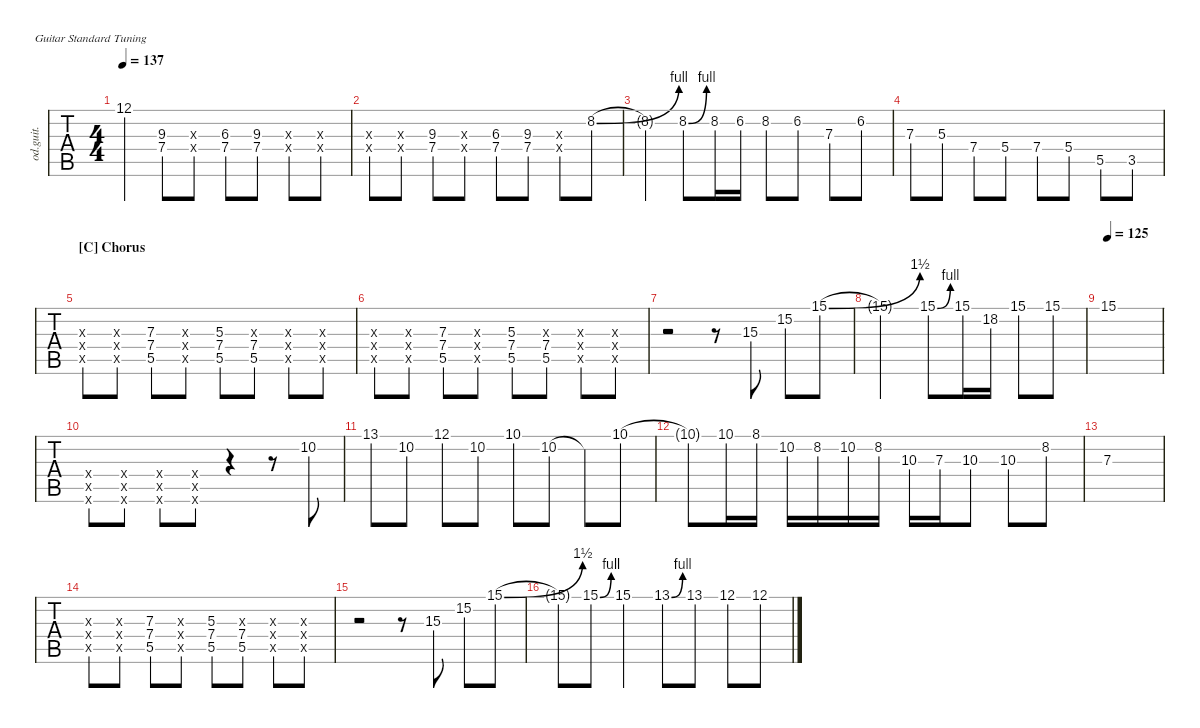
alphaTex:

\defaultSystemsLayout 4
\hideDynamics
\bracketExtendMode nobrackets
\track ("Guitar3" "od.guit.") {instrument overdrivenguitar}
\staff {tabs}
\tuning (E4 B3 G3 D3 A2 E2)
\ts (4 4)
\tempo 137
\clef g2
\ks f
12.1{acc forcenatural}.4{dy mf} (9.3{acc forcenatural} 7.4{acc forcenatural}).8 (9.3{x acc forcenatural} 7.4{x acc forcenatural}).8 (6.3{acc b} 7.4{acc forcenatural}).8 (9.3{acc forcenatural} 7.4{acc forcenatural}).8 (9.3{x acc forcenatural} 7.4{x acc forcenatural}).8 (9.3{x acc forcenatural} 7.4{x acc forcenatural}).8 |
(9.3{x acc forcenatural} 7.4{x acc forcenatural}).8 (9.3{x acc forcenatural} 7.4{x acc forcenatural}).8 (9.3{acc forcenatural} 7.4{acc forcenatural}).8 (9.3{x acc forcenatural} 7.4{x acc forcenatural}).8 (6.3{acc b} 7.4{acc forcenatural}).8 (9.3{acc forcenatural} 7.4{acc forcenatural}).8 (9.3{x acc forcenatural} 7.4{x acc forcenatural}).8 8.2{be (bend 0 0 15 4) acc forcenatural}.8 |
8.2{t}.4 8.2{be (bend 0 0 15 4) acc forcenatural}.8 8.2{acc forcenatural}.16 6.2{acc forcenatural}.16 8.2{acc forcenatural}.8 6.2{acc forcenatural}.8 7.3{acc forcenatural}.8 6.2{acc forcenatural}.8 |
7.3{acc forcenatural}.8 5.3{acc forcenatural}.8 7.4{acc forcenatural}.8 5.4{acc forcenatural}.8 7.4{acc forcenatural}.8 5.4{acc forcenatural}.8 5.5{acc forcenatural}.8 3.5{acc forcenatural}.8 |
\section ("C" "Chorus")
(5.5{x acc forcenatural} 7.4{x acc forcenatural} 7.3{x acc forcenatural}).8 (5.5{x acc forcenatural} 7.4{x acc forcenatural} 7.3{x acc forcenatural}).8 (5.5{acc forcenatural} 7.4{acc forcenatural} 7.3{acc forcenatural}).8 (5.5{x acc forcenatural} 7.4{x acc forcenatural} 7.3{x acc forcenatural}).8 (7.4{acc forcenatural} 5.3{acc forcenatural} 5.5{acc forcenatural}).8 (7.4{acc forcenatural} 5.5{acc forcenatural} 7.3{x acc forcenatural}).8 (5.5{x acc forcenatural} 7.4{x acc forcenatural} 7.3{x acc forcenatural}).8 (5.5{x acc forcenatural} 7.4{x acc forcenatural} 7.3{x acc forcenatural}).8 |
(5.5{x acc forcenatural} 7.4{x acc forcenatural} 7.3{x acc forcenatural}).8 (5.5{x acc forcenatural} 7.4{x acc forcenatural} 7.3{x acc forcenatural}).8 (5.5{acc forcenatural} 7.4{acc forcenatural} 7.3{acc forcenatural}).8 (5.5{x acc forcenatural} 7.4{x acc forcenatural} 7.3{x acc forcenatural}).8 (7.4{acc forcenatural} 5.3{acc forcenatural} 5.5{acc forcenatural}).8 (7.4{acc forcenatural} 5.5{acc forcenatural} 7.3{x acc forcenatural}).8 (5.5{x acc forcenatural} 7.4{x acc forcenatural} 7.3{x acc forcenatural}).8 (5.5{x acc forcenatural} 7.4{x acc forcenatural} 7.3{x acc forcenatural}).8 |
r.2 r.8 15.3{acc b}.8 15.2{acc forcenatural}.8 15.1{be (bend 0 0 15 6) acc forcenatural}.8 |
15.1{t}.2 15.1{be (bend 0 0 15 4) acc forcenatural}.8 15.1{acc forcenatural}.16 18.2{acc forcenatural}.16 15.1{acc forcenatural}.8 15.1{acc forcenatural}.8 |
\tempo 125
15.1{acc forcenatural}.1 |
(5.6{x acc forcenatural} 7.5{x acc forcenatural} 7.4{x acc forcenatural}).8 (5.6{x acc forcenatural} 7.5{x acc forcenatural} 7.4{x acc forcenatural}).8 (5.6{x acc forcenatural} 7.5{x acc forcenatural} 7.4{x acc forcenatural}).8 (5.6{x acc forcenatural} 7.5{x acc forcenatural} 7.4{x acc forcenatural}).8 r.4 r.8 10.2{acc forcenatural}.8 |
13.1{acc forcenatural}.8 10.2{acc forcenatural}.8 12.1{acc forcenatural}.8 10.2{acc forcenatural}.8 10.1{acc forcenatural}.8 10.2{acc forcenatural}.8 10.2{t acc forcenatural}.8 10.1{acc forcenatural}.8 |
10.1{t acc forcenatural}.8 10.1{acc forcenatural}.16 8.1{acc forcenatural}.16 10.2{acc forcenatural}.16 8.2{acc forcenatural}.16 10.2{acc forcenatural}.16 8.2{acc forcenatural}.16 10.3{acc forcenatural}.16 7.3{acc forcenatural}.16 10.3{acc forcenatural}.8 10.3{acc forcenatural}.8 8.2{acc forcenatural}.8 |
7.3{acc forcenatural}.1 |
(5.5{x acc forcenatural} 7.4{x acc forcenatural} 7.3{x acc forcenatural}).8 (5.5{x acc forcenatural} 7.4{x acc forcenatural} 7.3{x acc forcenatural}).8 (5.5{acc forcenatural} 7.4{acc forcenatural} 7.3{acc forcenatural}).8 (5.5{x acc forcenatural} 7.4{x acc forcenatural} 7.3{x acc forcenatural}).8 (7.4{acc forcenatural} 5.3{acc forcenatural} 5.5{acc forcenatural}).8 (7.4{acc forcenatural} 5.5{acc forcenatural} 7.3{x acc forcenatural}).8 (5.5{x acc forcenatural} 7.4{x acc forcenatural} 7.3{x acc forcenatural}).8 (5.5{x acc forcenatural} 7.4{x acc forcenatural} 7.3{x acc forcenatural}).8 |
r.2 r.8 15.3{acc b}.8 15.2{acc forcenatural}.8 15.1{be (bend 0 0 14.399999999999999 6) acc forcenatural}.8 |
15.1{t}.8 15.1{be (bend 0 0 15 4) acc forcenatural}.8 15.1{acc forcenatural}.4 13.1{be (bend 0 0 15 4) acc forcenatural}.8 13.1{acc forcenatural}.8 12.1{acc forcenatural}.8 12.1{acc forcenatural}.8
